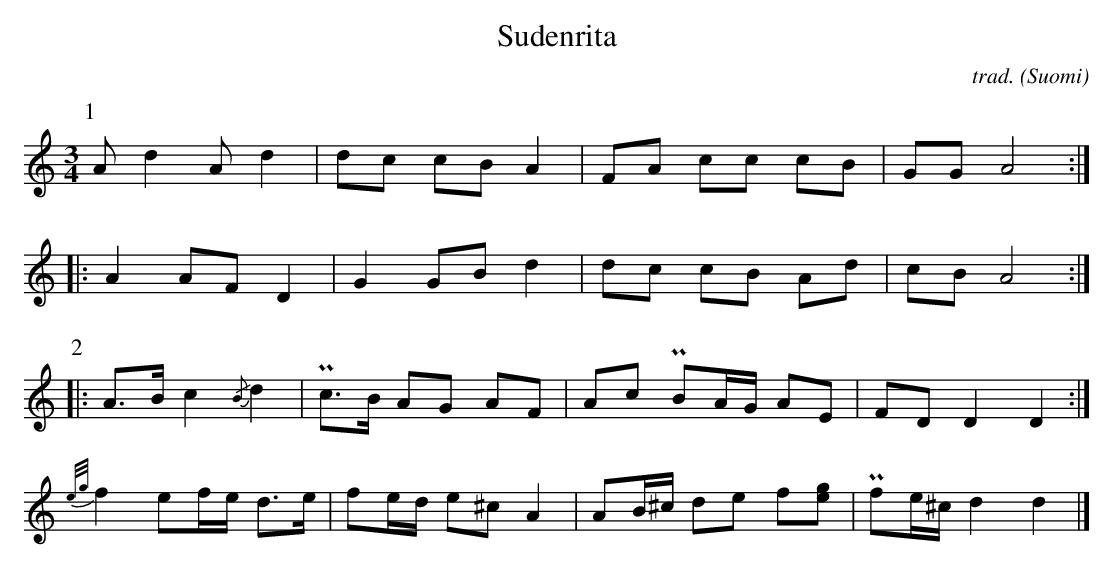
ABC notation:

X:1
T:Sudenrita
C:trad.
O:Suomi
M:3/4
L:1/8
K:A minor
P:1
Ad2 Ad2 | dc cB A2 | FA cc cB | GG A4 :|
|: A2 AF D2 | G2 GB d2 | dc cB Ad | cB A4 :|
P:2
|: A>B c2 {/B}d2 | P c>B AG AF | Ac P BA/G/ AE | FD D2 D2 :|
{e/g/}f2 ef/e/ d>e | fe/d/ e^c A2 | AB/^c/ de f[ge] | P fe/^c/ d2 d2 |]
